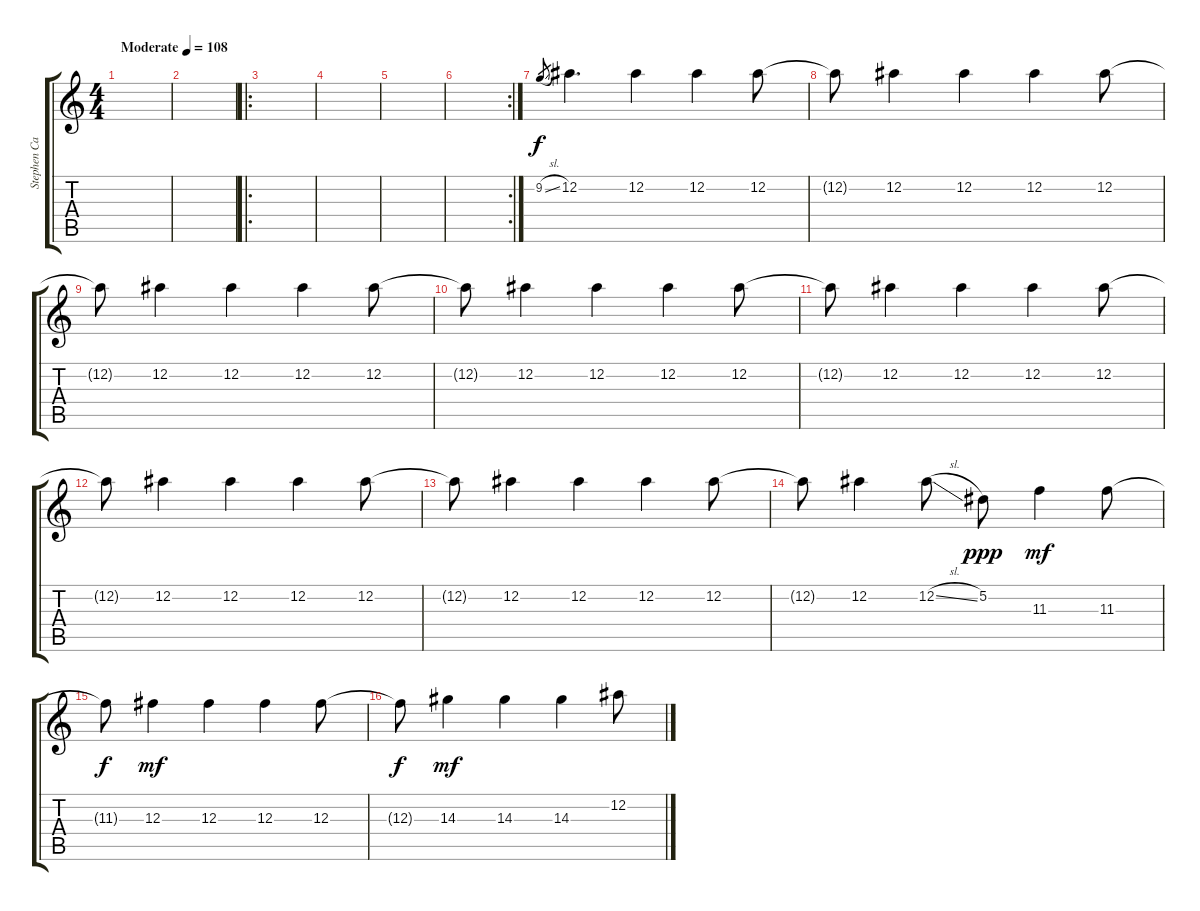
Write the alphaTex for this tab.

\track ("Stephen Carpenter second clean" "Stephen Ca") {instrument electricguitarclean}
\staff {score tabs}
\tuning (Eb4 Bb3 Gb3 Db3 Ab2 Db2) {hide}
\ts (4 4)
\tempo (108 "Moderate")
\clef g2
\ks c
|
|
\ro
|
|
|
\rc 2
|
9.2{sl}.8{gr} 12.2.4{d} 12.2.4 12.2.4 12.2.8 |
12.2{t}.8 12.2.4 12.2.4 12.2.4 12.2.8 |
12.2{t}.8 12.2.4 12.2.4 12.2.4 12.2.8 |
12.2{t}.8 12.2.4 12.2.4 12.2.4 12.2.8 |
12.2{t}.8 12.2.4 12.2.4 12.2.4 12.2.8 |
12.2{t}.8 12.2.4 12.2.4 12.2.4 12.2.8 |
12.2{t}.8 12.2.4 12.2.4 12.2.4 12.2.8 |
12.2{t}.8 12.2.4 12.2{sl}.8 5.2.8{dy ppp} 11.3.4{dy mf} 11.3.8 |
11.3{t}.8{dy f} 12.3.4{dy mf} 12.3.4 12.3.4 12.3.8 |
12.3{t}.8{dy f} 14.3.4{dy mf} 14.3.4 14.3.4 12.2.8
